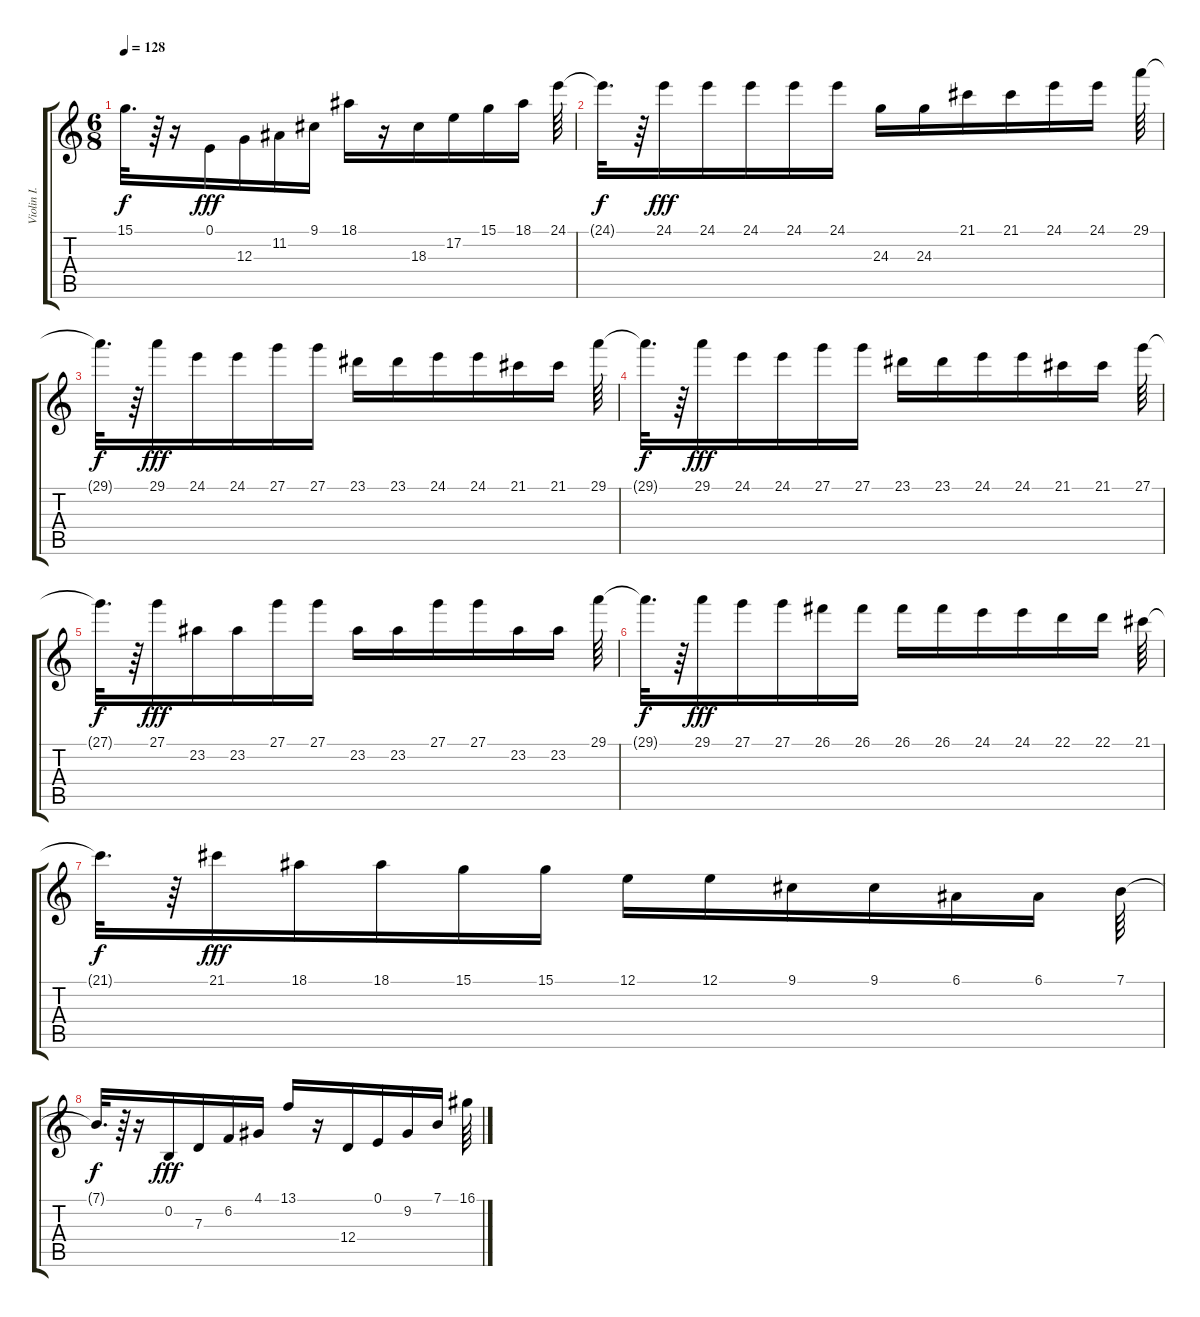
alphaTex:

\track ("Violin I." "Violin I.") {instrument pizzicatostrings}
\staff {score tabs}
\tuning (E4 B3 G3 D3 A2 E2) {hide}
\ts (6 8)
\tempo 128
\clef g2
\ks c
15.1{t}.32{d dy f} r.64 r.16 0.1.16{dy fff} 12.3.16 11.2.16 9.1.16 18.1.16 r.16 18.3.16 17.2.16 15.1.16 18.1.16 24.1.64 |
24.1{t}.32{d dy f} r.64 24.1.16{dy fff} 24.1.16 24.1.16 24.1.16 24.1.16 24.3.16 24.3.16 21.1.16 21.1.16 24.1.16 24.1.16 29.1.64 |
29.1{t}.32{d dy f} r.64 29.1.16{dy fff} 24.1.16 24.1.16 27.1.16 27.1.16 23.1.16 23.1.16 24.1.16 24.1.16 21.1.16 21.1.16 29.1.64 |
29.1{t}.32{d dy f} r.64 29.1.16{dy fff} 24.1.16 24.1.16 27.1.16 27.1.16 23.1.16 23.1.16 24.1.16 24.1.16 21.1.16 21.1.16 27.1.64 |
27.1{t}.32{d dy f} r.64 27.1.16{dy fff} 23.2.16 23.2.16 27.1.16 27.1.16 23.2.16 23.2.16 27.1.16 27.1.16 23.2.16 23.2.16 29.1.64 |
29.1{t}.32{d dy f} r.64 29.1.16{dy fff} 27.1.16 27.1.16 26.1.16 26.1.16 26.1.16 26.1.16 24.1.16 24.1.16 22.1.16 22.1.16 21.1.64 |
21.1{t}.32{d dy f} r.64 21.1.16{dy fff} 18.1.16 18.1.16 15.1.16 15.1.16 12.1.16 12.1.16 9.1.16 9.1.16 6.1.16 6.1.16 7.1.64 |
7.1{t}.32{d dy f} r.64 r.16 0.2.16{dy fff} 7.3.16 6.2.16 4.1.16 13.1.16 r.16 12.4.16 0.1.16 9.2.16 7.1.16 16.1.64
